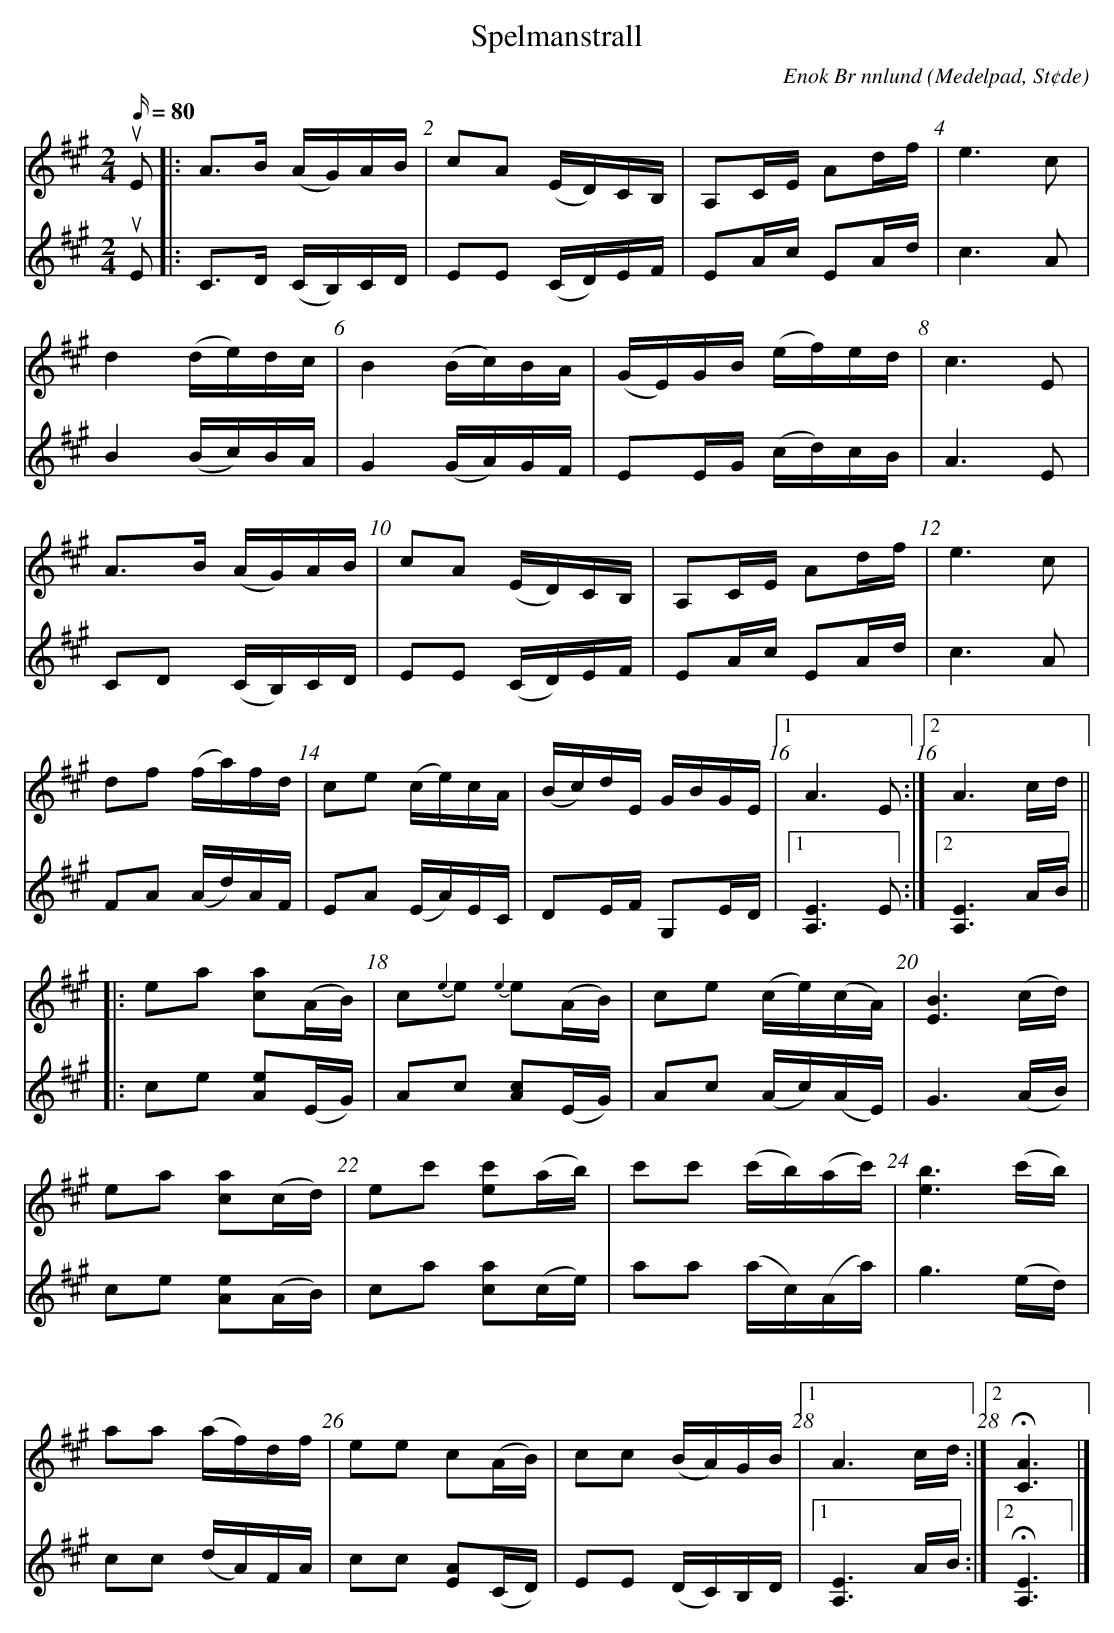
X:1
T: Spelmanstrall
M: 2/4
L: 1/16
C: Enok Br nnlund
O: Medelpad, St¢de
Q: 80
K: A
V:1
   uE2 \
|: A3B     (AG)AB    | c2A2         (ED)CB,  | A,2CE   A2df     | e6     c2   |
   d4      (de)dc    | B4           (Bc)BA   | (GE)GB (ef)ed    | c6     E2   |
   A3B     (AG)AB    | c2A2         (ED)CB,  | A,2CE   A2df     | e6     c2   |
   d2f2    (fa)fd    | c2e2         (ce)cA   | (Bc)dE  GBGE     |1 A6    E2  :|2 A6    cd ||
|: e2a2    [ca]2(AB) | c2{e2}e2 {e2}   e2(AB)| c2e2   (ce)(cA)  | [EB]6 (cd)  |
   e2a2    [ca]2(cd) | e2c'2       [ec']2(ab)| c'2c'2 (c'b)(ac')| [eb]6 (c'b) |
   a2a2    (af)df    | e2e2         c2(AB)   | c2c2   (BA)GB    |1 A6     cd  :|2 H[CA]6 |]
V:2
   uE2 \
|: C3D     (CB,)CD   | E2E2         (CD)EF   | E2Ac    E2Ad     | c6     A2   |
   B4      (Bc)BA    | G4           (GA)GF   | E2EG   (cd)cB    | A6     E2   |
   C2D2    (CB,)CD   | E2E2         (CD)EF   | E2Ac    E2Ad     | c6     A2   |
   F2A2    (Ad)AF    | E2A2         (EA)EC   | D2EF    G,2ED    |1 [A,E]6 E2  :|2 [A,E]6 AB ||
|: c2e2    [Ae]2(EG) | A2c2        [Ac]2(EG) | A2c2   (Ac)(AE)  | G6    (AB)  |
   c2e2    [Ae]2(AB) | c2a2        [ca]2(ce) | a2a2   (ac)(Aa)  | g6    (ed)  |
   c2c2    (dA)FA    | c2c2        [EA]2(CD) | E2E2   (DC)B,D   |1 [A,E]6 AB  :|2 H[A,E]6|]
